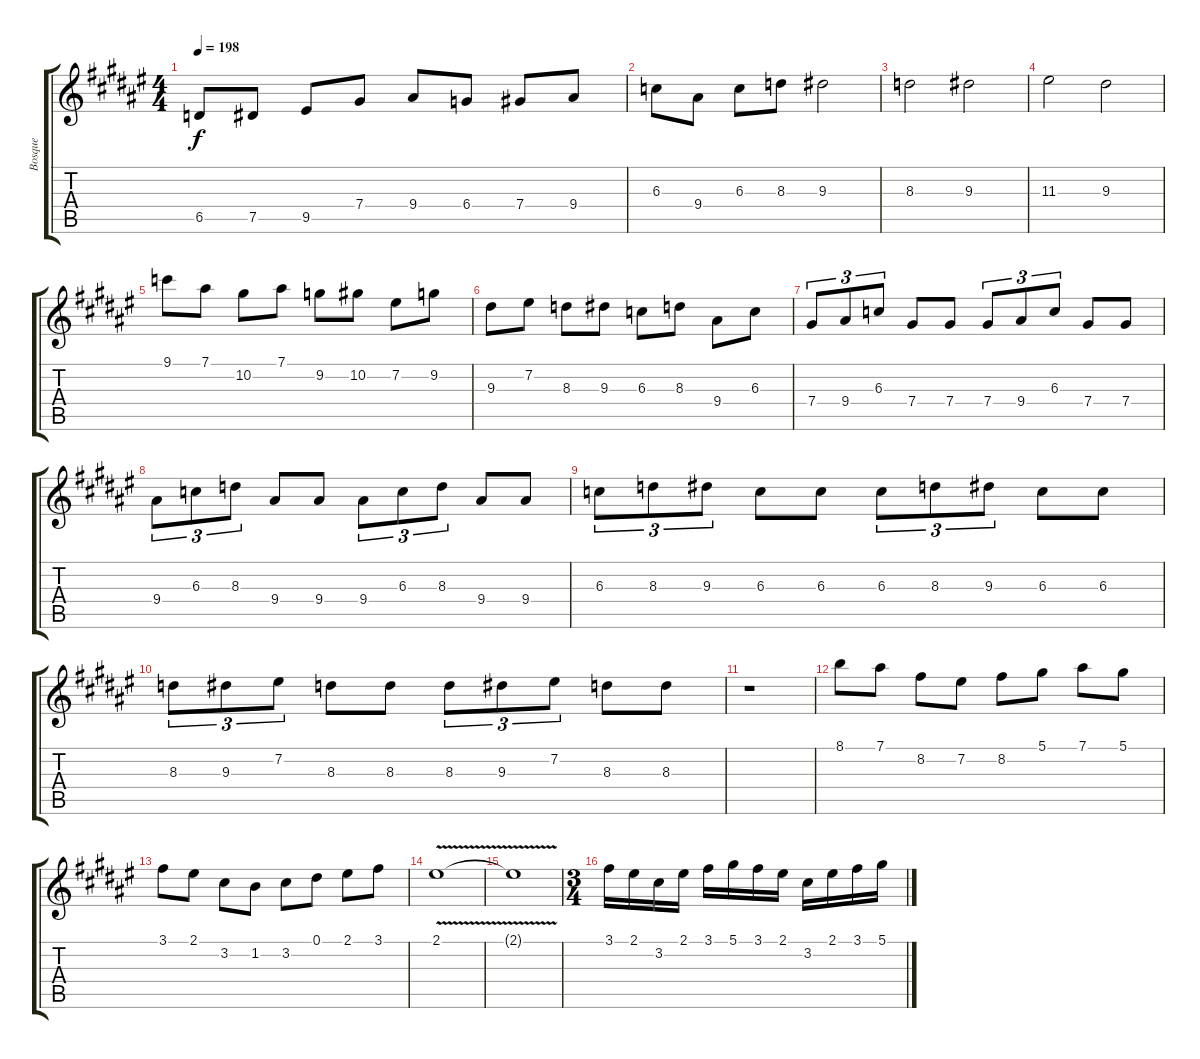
\track ("Bosque" "Bosque") {instrument distortionguitar}
\staff {score tabs}
\tuning (Eb4 Bb3 Gb3 Db3 Ab2 Eb2) {hide}
\ts (4 4)
\tempo 198
\clef g2
\ks d#minor
6.5.8{dy f} 7.5.8 9.5.8 7.4.8 9.4.8 6.4.8 7.4.8 9.4.8 |
6.3.8 9.4.8 6.3.8 8.3.8 9.3.2 |
8.3.2 9.3.2 |
11.3.2 9.3.2 |
9.1.8 7.1.8 10.2.8 7.1.8 9.2.8 10.2.8 7.2.8 9.2.8 |
9.3.8 7.2.8 8.3.8 9.3.8 6.3.8 8.3.8 9.4.8 6.3.8 |
7.4.8{tu (3 2)} 9.4.8{tu (3 2)} 6.3.8{tu (3 2)} 7.4.8 7.4.8 7.4.8{tu (3 2)} 9.4.8{tu (3 2)} 6.3.8{tu (3 2)} 7.4.8 7.4.8 |
9.4.8{tu (3 2)} 6.3.8{tu (3 2)} 8.3.8{tu (3 2)} 9.4.8 9.4.8 9.4.8{tu (3 2)} 6.3.8{tu (3 2)} 8.3.8{tu (3 2)} 9.4.8 9.4.8 |
6.3.8{tu (3 2)} 8.3.8{tu (3 2)} 9.3.8{tu (3 2)} 6.3.8 6.3.8 6.3.8{tu (3 2)} 8.3.8{tu (3 2)} 9.3.8{tu (3 2)} 6.3.8 6.3.8 |
8.3.8{tu (3 2)} 9.3.8{tu (3 2)} 7.2.8{tu (3 2)} 8.3.8 8.3.8 8.3.8{tu (3 2)} 9.3.8{tu (3 2)} 7.2.8{tu (3 2)} 8.3.8 8.3.8 |
r.1 |
8.1.8 7.1.8 8.2.8 7.2.8 8.2.8 5.1.8 7.1.8 5.1.8 |
3.1.8 2.1.8 3.2.8 1.2.8 3.2.8 0.1.8 2.1.8 3.1.8 |
2.1{v}.1 |
2.1{t}.1 |
\ts (3 4)
3.1.16 2.1.16 3.2.16 2.1.16 3.1.16 5.1.16 3.1.16 2.1.16 3.2.16 2.1.16 3.1.16 5.1{ss}.16
